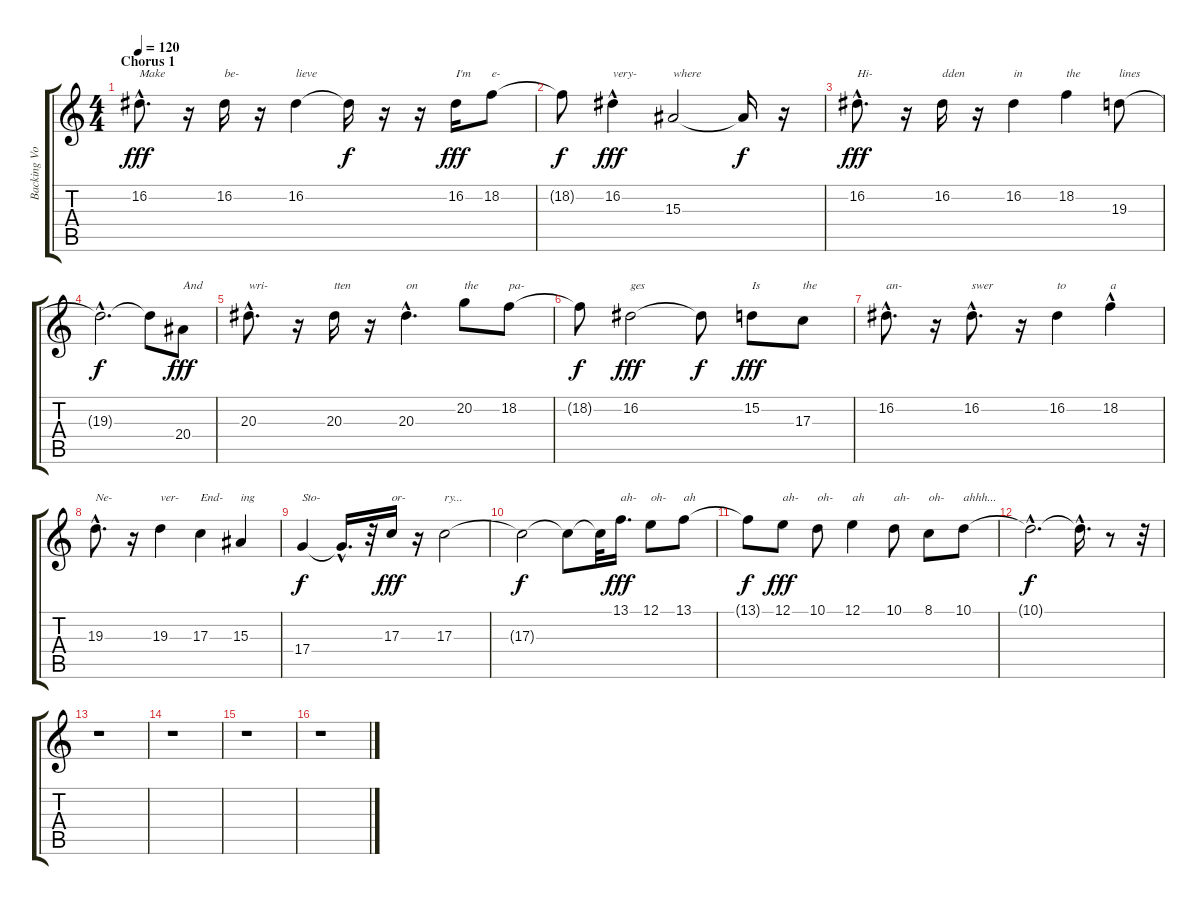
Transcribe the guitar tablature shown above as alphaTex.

\track ("Backing Vocals" "Backing Vo") {instrument lead6voice}
\staff {score tabs}
\tuning (E4 B3 G3 D3 A2 E2) {hide}
\ts (4 4)
\section ("" "Chorus 1")
\tempo 120
\clef g2
\ks c
16.2{hac}.8{d txt "Make" dy fff} r.16 16.2.16{txt "be-"} r.16 16.2.4{txt "lieve"} 16.2{t}.16{dy f} r.16 r.16 16.2.16{txt "I'm" dy fff} 18.2.8{txt "e-"} |
18.2{t}.8{dy f} 16.2{hac}.4{txt "very-" dy fff} 15.3.2{txt "where"} 15.3{t}.16{dy f} r.16 |
16.2{hac}.8{d txt "Hi-" dy fff} r.16 16.2.16{txt "dden"} r.16 16.2.4{txt "in"} 18.2.4{txt "the"} 19.3.8{txt "lines"} |
19.3{hac t}.2{d dy f} 19.3{t}.8 20.4.8{txt "And" dy fff} |
20.3{hac}.8{d txt "wri-"} r.16 20.3.16{txt "tten"} r.16 20.3{hac}.4{d txt "on"} 20.2.8{txt "the"} 18.2.8{txt "pa-"} |
18.2{t}.8{dy f} 16.2.2{txt "ges" dy fff} 16.2{t}.8{dy f} 15.2.8{txt "Is" dy fff} 17.3.8{txt "the"} |
16.2{hac}.8{d txt "an-"} r.16 16.2{hac}.8{d txt "swer"} r.16 16.2.4{txt "to"} 18.2{hac}.4{txt "a"} |
19.3{hac}.8{d txt "Ne-"} r.16 19.3.4{txt "ver-"} 17.3.4{txt "End-"} 15.3.4{txt "ing"} |
17.4.4{txt "Sto-" dy f} 17.4{hac t}.16{d} r.32 17.3.16{txt "or-" dy fff} r.16 17.3.2{txt "ry..."} |
17.3{t}.2{dy f} 17.3{t}.8 17.3{t}.32 13.1.16{d txt "ah-" dy fff} 12.1.8{txt "oh-"} 13.1.8{txt "ah"} |
13.1{t}.8{dy f} 12.1.8{txt "ah-" dy fff} 10.1.8{txt "oh-"} 12.1.4{txt "ah"} 10.1.8{txt "ah-"} 8.1.8{txt "oh-"} 10.1.8{txt "ahhh..."} |
10.1{hac t}.2{d dy f} 10.1{hac t}.16{d} r.8 r.32 |
r.1 |
r.1 |
r.1 |
r.1
